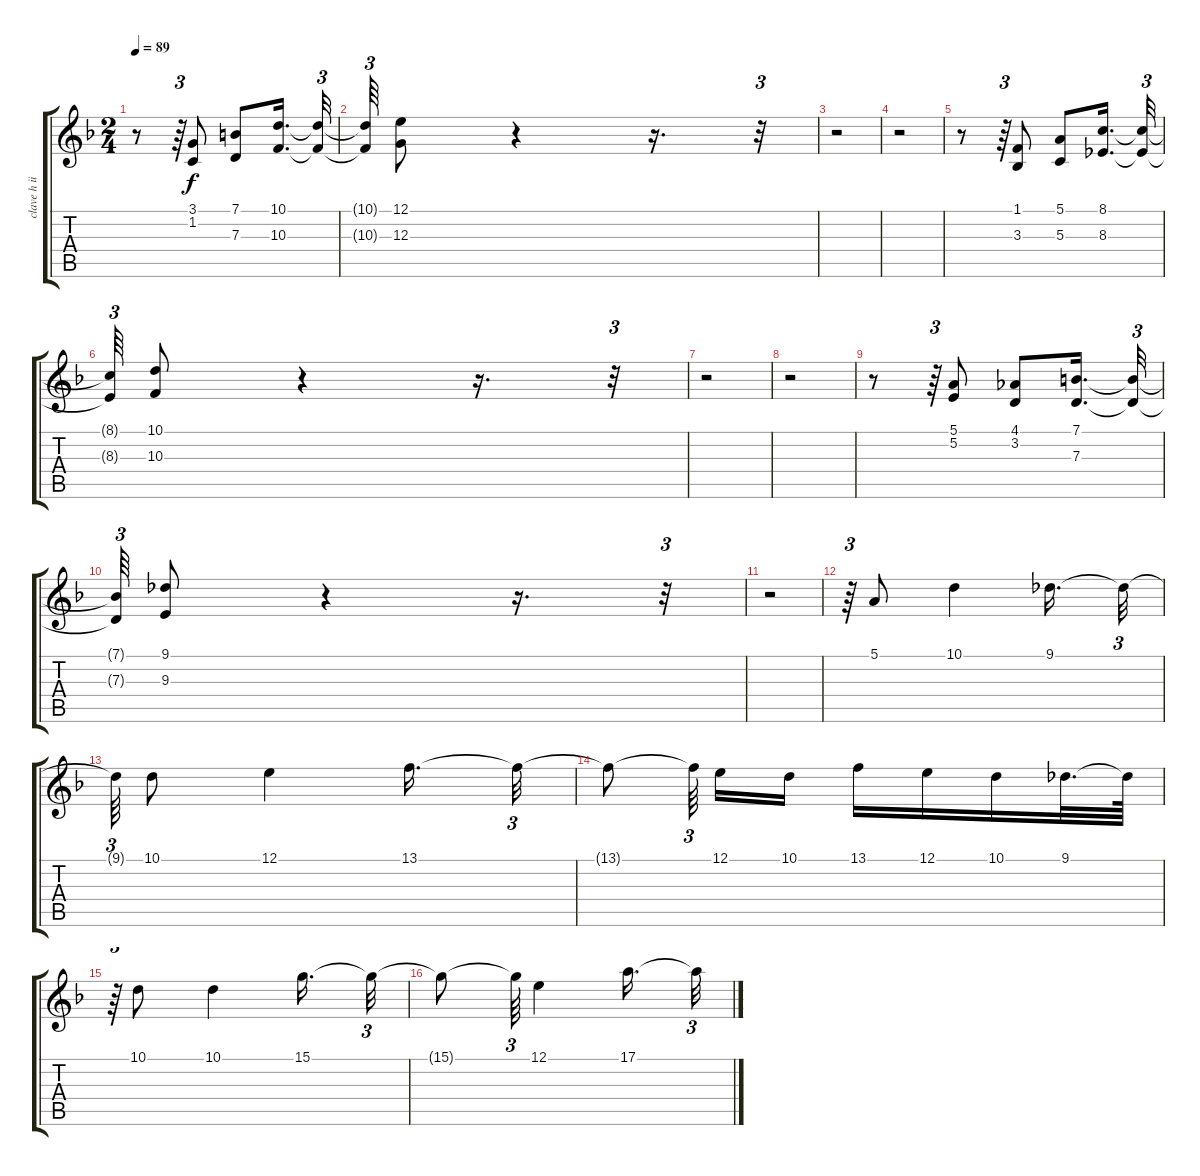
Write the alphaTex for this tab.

\track ("clave h iii" "clave h ii") {instrument harpsichord}
\staff {score tabs}
\tuning (E4 B3 G3 D3 A2 E2) {hide}
\ts (2 4)
\tempo 89
\clef g2
\ks dminor
r.8{dy f} r.64{tu (3 2)} (3.1 1.2).8 (7.1 7.3).8 (10.1 10.3).16{d} (10.1{t} 10.3{t}).32{tu (3 2)} |
(10.1{t} 10.3{t}).64{tu (3 2)} (12.1 12.3).8 r.4 r.16{d} r.32{tu (3 2)} |
r.2 |
r.2 |
r.8 r.64{tu (3 2)} (1.1 3.3).8 (5.1 5.3).8 (8.1 8.3).16{d} (8.1{t} 8.3{t}).32{tu (3 2)} |
(8.1{t} 8.3{t}).64{tu (3 2)} (10.1 10.3).8 r.4 r.16{d} r.32{tu (3 2)} |
r.2 |
r.2 |
r.8 r.64{tu (3 2)} (5.1 5.2).8 (4.1 3.2).8 (7.1 7.3).16{d} (7.1{t} 7.3{t}).32{tu (3 2)} |
(7.1{t} 7.3{t}).64{tu (3 2)} (9.1 9.3).8 r.4 r.16{d} r.32{tu (3 2)} |
r.2 |
r.64{tu (3 2)} 5.1.8 10.1.4 9.1.16{d} 9.1{t}.32{tu (3 2)} |
9.1{t}.64{tu (3 2)} 10.1.8 12.1.4 13.1.16{d} 13.1{t}.32{tu (3 2)} |
13.1{t}.8 13.1{t}.64{tu (3 2)} 12.1.16 10.1.16 13.1.16 12.1.16 10.1.16 9.1.32{d} 9.1{t}.64 |
r.64{tu (3 2)} 10.1.8 10.1.4 15.1.16{d} 15.1{t}.32{tu (3 2)} |
15.1{t}.8 15.1{t}.64{tu (3 2)} 12.1.4 17.1.16{d} 17.1{t}.32{tu (3 2)}
